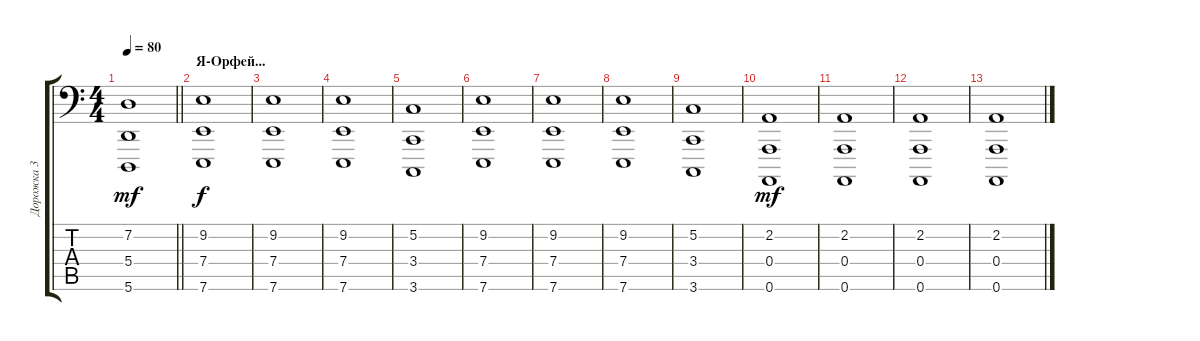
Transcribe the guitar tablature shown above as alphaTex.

\track ("Дорожка 3" "Дорожка 3") {instrument pad2warm}
\staff {score tabs}
\tuning (C3 G2 D2 A1 E1 A0) {hide}
\ts (4 4)
\tempo 80
\clef f4
\barLineRight lightlight
\ks c
(7.2 5.4 5.6).1{dy mf} |
\section ("" "Я-Орфей...")
(9.2 7.4 7.6).1{dy f} |
(9.2 7.4 7.6).1 |
(9.2 7.4 7.6).1 |
(5.2 3.4 3.6).1 |
(9.2 7.4 7.6).1 |
(9.2 7.4 7.6).1 |
(9.2 7.4 7.6).1 |
(5.2 3.4 3.6).1 |
(2.2 0.4 0.6).1{dy mf} |
(2.2 0.4 0.6).1 |
(2.2 0.4 0.6).1 |
(2.2 0.4 0.6).1
